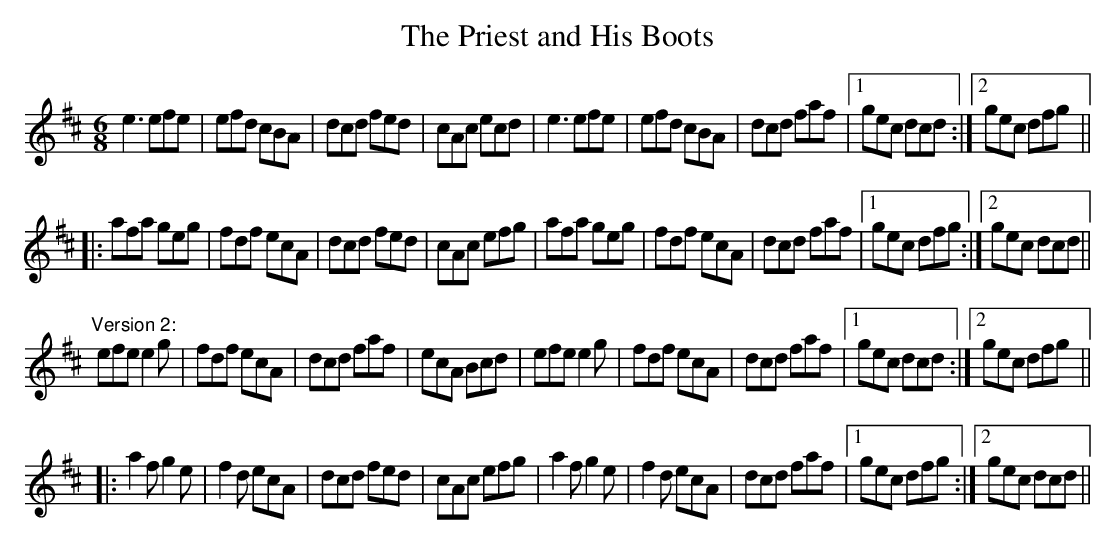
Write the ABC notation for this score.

X:1
T:Priest and His Boots, The
M:6/8
K:D
e3 efe|efd cBA|dcd fed|cAc ecd|e3 efe|efd cBA|dcd faf|1 gec dcd:|2 gec dfg||
|:afa geg|fdf ecA|dcd fed|cAc efg|afa geg|fdf ecA|dcd faf|1 gec dfg:|2 gec dcd||
"Version 2:"
efe e2g|fdf ecA|dcd faf|ecA Bcd|efe e2g|fdf ecA|dcd faf|1 gec dcd:|2 gec dfg||
|:a2f g2e|f2d ecA|dcd fed|cAc efg|a2f g2e|f2d ecA|dcd faf|1 gec dfg:|2 gec dcd||
